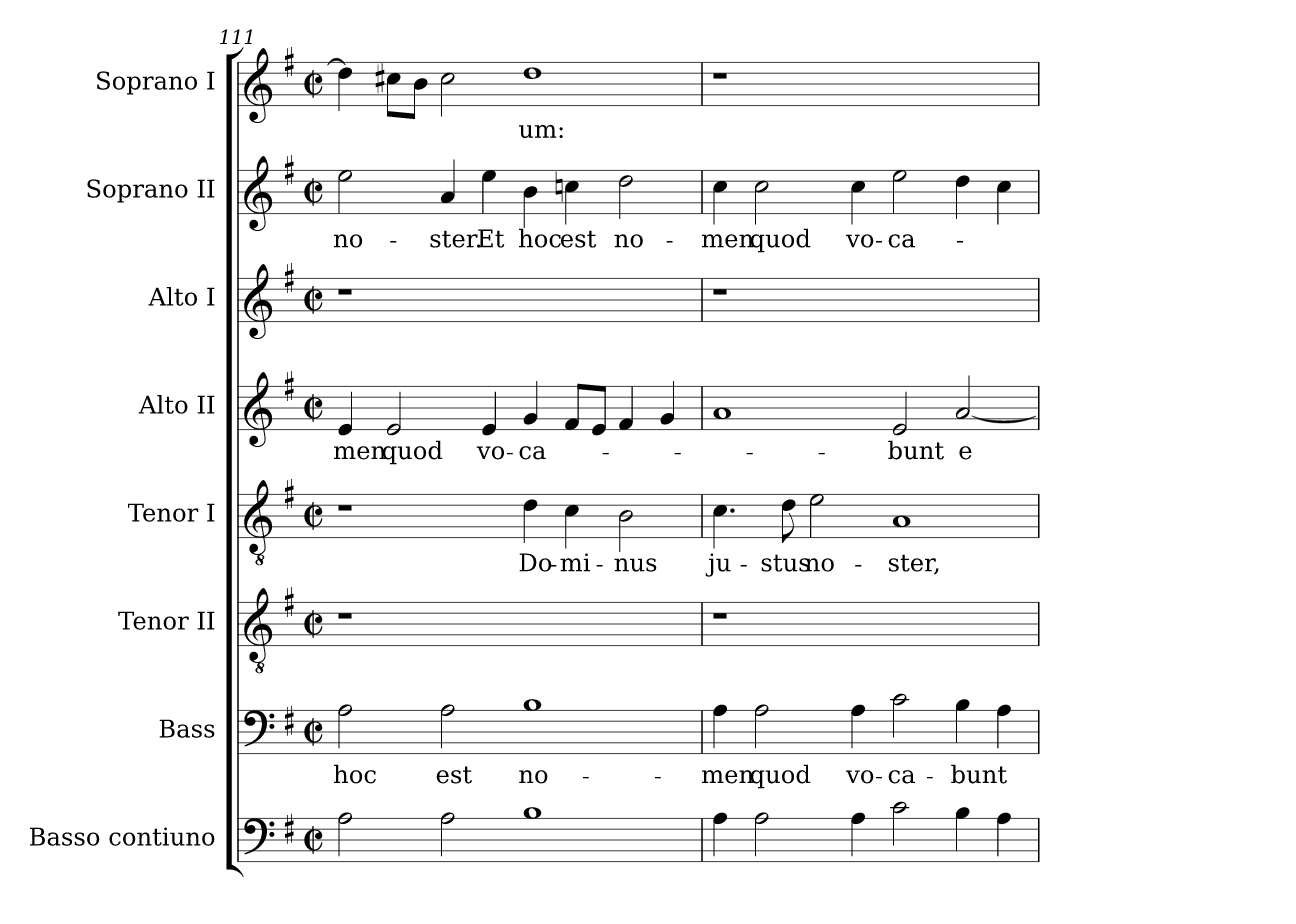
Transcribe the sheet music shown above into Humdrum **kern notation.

**kern	**kern	**text	**kern	**kern	**text	**kern	**text	**kern	**kern	**text	**kern	**text
*part8	*part7	*part7	*part6	*part5	*part5	*part4	*part4	*part3	*part2	*part2	*part1	*part1
*staff8	*staff7	*staff7	*staff6	*staff5	*staff5	*staff4	*staff4	*staff3	*staff2	*staff2	*staff1	*staff1
*I"Basso contiuno	*I"Bass	*	*I"Tenor II	*I"Tenor I	*	*I"Alto II	*	*I"Alto I	*I"Soprano II	*	*I"Soprano I	*
*	*I'B	*	*	*I'T	*	*	*	*I'A	*	*	*	*
*clefF4	*clefF4	*	*clefGv2	*clefGv2	*	*clefG2	*	*clefG2	*clefG2	*	*clefG2	*
*k[f#]	*k[f#]	*	*k[f#]	*k[f#]	*	*k[f#]	*	*k[f#]	*k[f#]	*	*k[f#]	*
*G:	*G:	*	*G:	*G:	*	*G:	*	*G:	*G:	*	*G:	*
*M2/2	*M2/2	*	*M2/2	*M2/2	*	*M2/2	*	*M2/2	*M2/2	*	*M2/2	*
*met(c|)	*met(c|)	*	*met(c|)	*met(c|)	*	*met(c|)	*	*met(c|)	*met(c|)	*	*met(c|)	*
=111	=111	=111	=111	=111	=111	=111	=111	=111	=111	=111	=111	=111
!	!	!LO:LY:b:color=#000000	!LO:N:vis=1	!	!	!	!	!	!	!	!	!
!	!	!	!	!	!	!	!LO:LY:b:color=#000000	!LO:N:vis=1	!	!	!	!
!	!	!	!	!	!	!	!	!	!	!LO:LY:b:color=#000000	!	!
2Ai\	2Ai\	hoc	1r	1r	.	4ei/	-men	1r	2eei\	no-	4ddi\]	.
!	!	!	!	!	!	!	!LO:LY:b:color=#000000	!	!	!	!	!
.	.	.	.	.	.	2ei/	quod	.	.	.	8cc#Xi\L	.
.	.	.	.	.	.	.	.	.	.	.	8bi\J	.
!	!	!LO:LY:b:color=#000000	!	!	!	!	!	!	!	!	!	!
!	!	!	!	!	!	!	!	!	!	!LO:LY:b:color=#000000	!	!
2Ai\	2Ai\	est	.	.	.	.	.	.	4ai/	-ster.	2cc#i\	.
!	!	!	!	!	!	!	!LO:LY:b:color=#000000	!	!	!	!	!
!	!	!	!	!	!	!	!	!	!	!LO:LY:b:color=#000000	!	!
.	.	.	.	.	.	4ei/	vo-	.	4eei\	Et	.	.
!	!	!LO:LY:b:color=#000000	!	!	!	!	!	!	!	!	!	!
!	!	!	!	!	!LO:LY:b:color=#000000	!	!	!	!	!	!	!
!	!	!	!	!	!	!	!LO:LY:b:color=#000000	!	!	!	!	!
!	!	!	!	!	!	!	!	!	!	!LO:LY:b:color=#000000	!	!
!	!	!	!	!	!	!	!	!	!	!	!	!LO:LY:b:color=#000000
1Bi	1Bi	no-	1ryy	4di\	Do-	4gi/	-ca-	1ryy	4bi\	hoc	1ddi	-um:
!	!	!	!	!	!LO:LY:b:color=#000000	!	!	!	!	!	!	!
!	!	!	!	!	!	!	!	!	!	!LO:LY:b:color=#000000	!	!
.	.	.	.	4ci\	-mi-	8f#i/L	.	.	4ccni\	est	.	.
.	.	.	.	.	.	8ei/J	.	.	.	.	.	.
!	!	!	!	!	!LO:LY:b:color=#000000	!	!	!	!	!	!	!
!	!	!	!	!	!	!	!	!	!	!LO:LY:b:color=#000000	!	!
.	.	.	.	2Bi\	-nus	4f#i/	.	.	2ddi\	no-	.	.
.	.	.	.	.	.	4gi/	.	.	.	.	.	.
=112	=112	=112	=112	=112	=112	=112	=112	=112	=112	=112	=112	=112
!	!	!LO:LY:b:color=#000000	!LO:N:vis=1	!	!	!	!	!	!	!	!	!
!	!	!	!	!	!LO:LY:b:color=#000000	!	!	!LO:N:vis=1	!	!	!	!
!	!	!	!	!	!	!	!	!	!	!LO:LY:b:color=#000000	!LO:N:vis=1	!
4Ai\	4Ai\	-men	1r	4.ci\	ju-	1ai	.	1r	4cci\	-men	1r	.
!	!	!LO:LY:b:color=#000000	!	!	!	!	!	!	!	!	!	!
!	!	!	!	!	!	!	!	!	!	!LO:LY:b:color=#000000	!	!
2Ai\	2Ai\	quod	.	.	.	.	.	.	2cci\	quod	.	.
!	!	!	!	!	!LO:LY:b:color=#000000	!	!	!	!	!	!	!
.	.	.	.	8di\	-stus	.	.	.	.	.	.	.
!	!	!	!	!	!LO:LY:b:color=#000000	!	!	!	!	!	!	!
.	.	.	.	2ei\	no-	.	.	.	.	.	.	.
!	!	!LO:LY:b:color=#000000	!	!	!	!	!	!	!	!	!	!
!	!	!	!	!	!	!	!	!	!	!LO:LY:b:color=#000000	!	!
4Ai\	4Ai\	vo-	.	.	.	.	.	.	4cci\	vo-	.	.
!	!	!LO:LY:b:color=#000000	!	!	!	!	!	!	!	!	!	!
!	!	!	!	!	!LO:LY:b:color=#000000	!	!	!	!	!	!	!
!	!	!	!	!	!	!	!LO:LY:b:color=#000000	!	!	!	!	!
!	!	!	!	!	!	!	!	!	!	!LO:LY:b:color=#000000	!	!
2ci\	2ci\	-ca-	1ryy	1Ai	-ster,	2ei/	-bunt	1ryy	2eei\	-ca-	1ryy	.
!	!	!LO:LY:b:color=#000000	!	!	!	!	!	!	!	!	!	!
!	!	!	!	!	!	!	!LO:LY:b:color=#000000	!	!	!	!	!
4Bi\	4Bi\	-bunt	.	.	.	[<2ai/	e-	.	4ddi\	.	.	.
4Ai\	4Ai\	.	.	.	.	.	.	.	4cci\	.	.	.
=	=	=	=	=	=	=	=	=	=	=	=	=
*-	*-	*-	*-	*-	*-	*-	*-	*-	*-	*-	*-	*-
